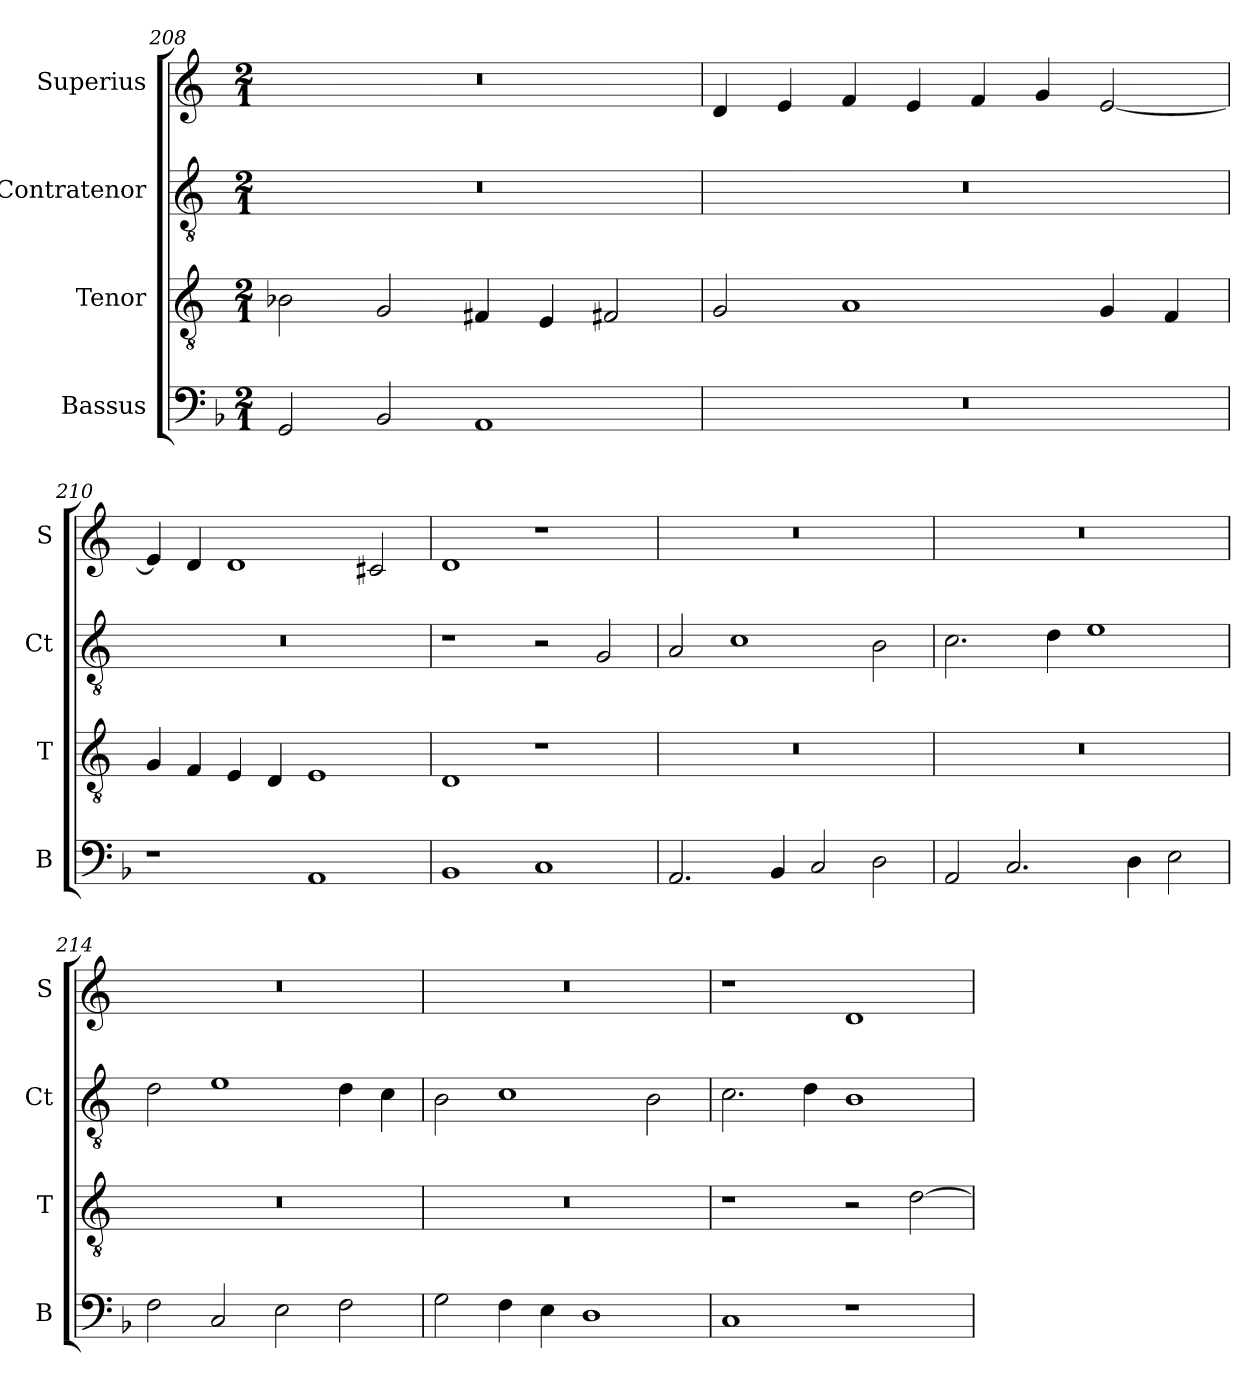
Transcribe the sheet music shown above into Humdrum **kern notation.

**kern	**kern	**kern	**kern
*part4	*part3	*part2	*part1
*staff4	*staff3	*staff2	*staff1
*I"Bassus	*I"Tenor	*I"Contratenor	*I"Superius
*I'B	*I'T	*I'Ct	*I'S
*clefF4	*clefGv2	*clefGv2	*clefG2
*k[b-]	*k[]	*k[]	*k[]
*M2/1	*M2/1	*M2/1	*M2/1
=208	=208	=208	=208
2GG/	2B-X\	0r	0r
2BB-/	2G/	.	.
1AA	4F#X/	.	.
.	4E/	.	.
.	2F#X/	.	.
=209	=209	=209	=209
0r	2G/	0r	4d/
.	.	.	4e/
.	1A	.	4f/
.	.	.	4e/
.	.	.	4f/
.	.	.	4g/
.	4G/	.	[2e/
.	4F/	.	.
=210	=210	=210	=210
1r	4G/	0r	4e/]
.	4F/	.	4d/
.	4E/	.	1d
.	4D/	.	.
1AA	1E	.	.
.	.	.	2c#X/
=211	=211	=211	=211
1BB-	1D	1r	1d
1C	1r	2r	1r
.	.	2G/	.
=212	=212	=212	=212
2.AA/	0r	2A/	0r
.	.	1c	.
4BB-/	.	.	.
2C/	.	.	.
2D\	.	2B\	.
=213	=213	=213	=213
2AA/	0r	2.c\	0r
2.C/	.	.	.
.	.	4d\	.
.	.	1e	.
4D\	.	.	.
2E\	.	.	.
=214	=214	=214	=214
2F\	0r	2d\	0r
2C/	.	1e	.
2E\	.	.	.
2F\	.	4d\	.
.	.	4c\	.
=215	=215	=215	=215
2G\	0r	2B\	0r
4F\	.	1c	.
4E\	.	.	.
1D	.	.	.
.	.	2B\	.
=216	=216	=216	=216
1C	1r	2.c\	1r
.	.	4d\	.
1r	2r	1B	1d
.	[2d\	.	.
=	=	=	=
*-	*-	*-	*-
